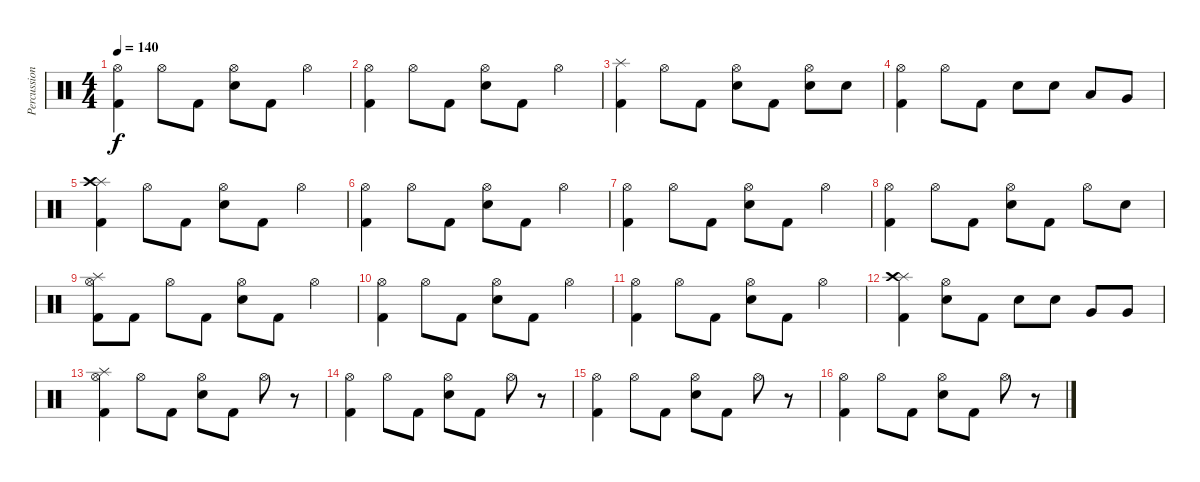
\track ("Percussion" "Percussion") {instrument percussion}
\staff {score}
\articulation defaults
\ts (4 4)
\tempo 140
\clef neutral
\ks c
("Hi-Hat (open)" "Kick (hit) 2").4{dy f} "Hi-Hat (open)".8 "Kick (hit) 2".8 ("Hi-Hat (open)" "Electric Snare (hit)").8 "Kick (hit) 2".8 "Hi-Hat (open)".4 |
("Hi-Hat (open)" "Kick (hit) 2").4 "Hi-Hat (open)".8 "Kick (hit) 2".8 ("Hi-Hat (open)" "Electric Snare (hit)").8 "Kick (hit) 2".8 "Hi-Hat (open)".4 |
("Splash (hit)" "Kick (hit) 2").4 "Hi-Hat (open)".8 "Kick (hit) 2".8 ("Hi-Hat (open)" "Electric Snare (hit)").8 "Kick (hit) 2".8 ("Hi-Hat (open)" "Electric Snare (hit)").8 "Electric Snare (hit)".8 |
("Hi-Hat (open)" "Kick (hit) 2").4 "Hi-Hat (open)".8 "Kick (hit) 2".8 "Electric Snare (hit)".8 "Electric Snare (hit)".8 "Low Tom (hit)".8 "Very Low Tom (hit)".8 |
("Splash (hit)" "Crash high (hit)" "Kick (hit) 2").4 "Hi-Hat (open)".8 "Kick (hit) 2".8 ("Hi-Hat (open)" "Electric Snare (hit)").8 "Kick (hit) 2".8 "Hi-Hat (open)".4 |
("Hi-Hat (open)" "Kick (hit) 2").4 "Hi-Hat (open)".8 "Kick (hit) 2".8 ("Hi-Hat (open)" "Electric Snare (hit)").8 "Kick (hit) 2".8 "Hi-Hat (open)".4 |
("Hi-Hat (open)" "Kick (hit) 2").4 "Hi-Hat (open)".8 "Kick (hit) 2".8 ("Hi-Hat (open)" "Electric Snare (hit)").8 "Kick (hit) 2".8 "Hi-Hat (open)".4 |
("Hi-Hat (open)" "Kick (hit) 2").4 "Hi-Hat (open)".8 "Kick (hit) 2".8 ("Hi-Hat (open)" "Electric Snare (hit)").8 "Kick (hit) 2".8 "Hi-Hat (open)".8 "Electric Snare (hit)".8 |
("Hi-Hat (open)" "Splash (hit)" "Kick (hit) 2").8 "Kick (hit) 2".8 "Hi-Hat (open)".8 "Kick (hit) 2".8 ("Hi-Hat (open)" "Electric Snare (hit)").8 "Kick (hit) 2".8 "Hi-Hat (open)".4 |
("Hi-Hat (open)" "Kick (hit) 2").4 "Hi-Hat (open)".8 "Kick (hit) 2".8 ("Hi-Hat (open)" "Electric Snare (hit)").8 "Kick (hit) 2".8 "Hi-Hat (open)".4 |
("Hi-Hat (open)" "Kick (hit) 2").4 "Hi-Hat (open)".8 "Kick (hit) 2".8 ("Hi-Hat (open)" "Electric Snare (hit)").8 "Kick (hit) 2".8 "Hi-Hat (open)".4 |
("Splash (hit)" "Crash high (hit)" "Kick (hit) 2").4 ("Hi-Hat (open)" "Electric Snare (hit)").8 "Kick (hit) 2".8 "Electric Snare (hit)".8 "Electric Snare (hit)".8 "Very Low Tom (hit)".8 "Very Low Tom (hit)".8 |
("Hi-Hat (open)" "Splash (hit)" "Kick (hit) 2").4 "Hi-Hat (open)".8 "Kick (hit) 2".8 ("Hi-Hat (open)" "Electric Snare (hit)").8 "Kick (hit) 2".8 "Hi-Hat (open)".8 r.8 |
("Hi-Hat (open)" "Kick (hit) 2").4 "Hi-Hat (open)".8 "Kick (hit) 2".8 ("Hi-Hat (open)" "Electric Snare (hit)").8 "Kick (hit) 2".8 "Hi-Hat (open)".8 r.8 |
("Hi-Hat (open)" "Kick (hit) 2").4 "Hi-Hat (open)".8 "Kick (hit) 2".8 ("Hi-Hat (open)" "Electric Snare (hit)").8 "Kick (hit) 2".8 "Hi-Hat (open)".8 r.8 |
("Hi-Hat (open)" "Kick (hit) 2").4 "Hi-Hat (open)".8 "Kick (hit) 2".8 ("Hi-Hat (open)" "Electric Snare (hit)").8 "Kick (hit) 2".8 "Hi-Hat (open)".8 r.8
